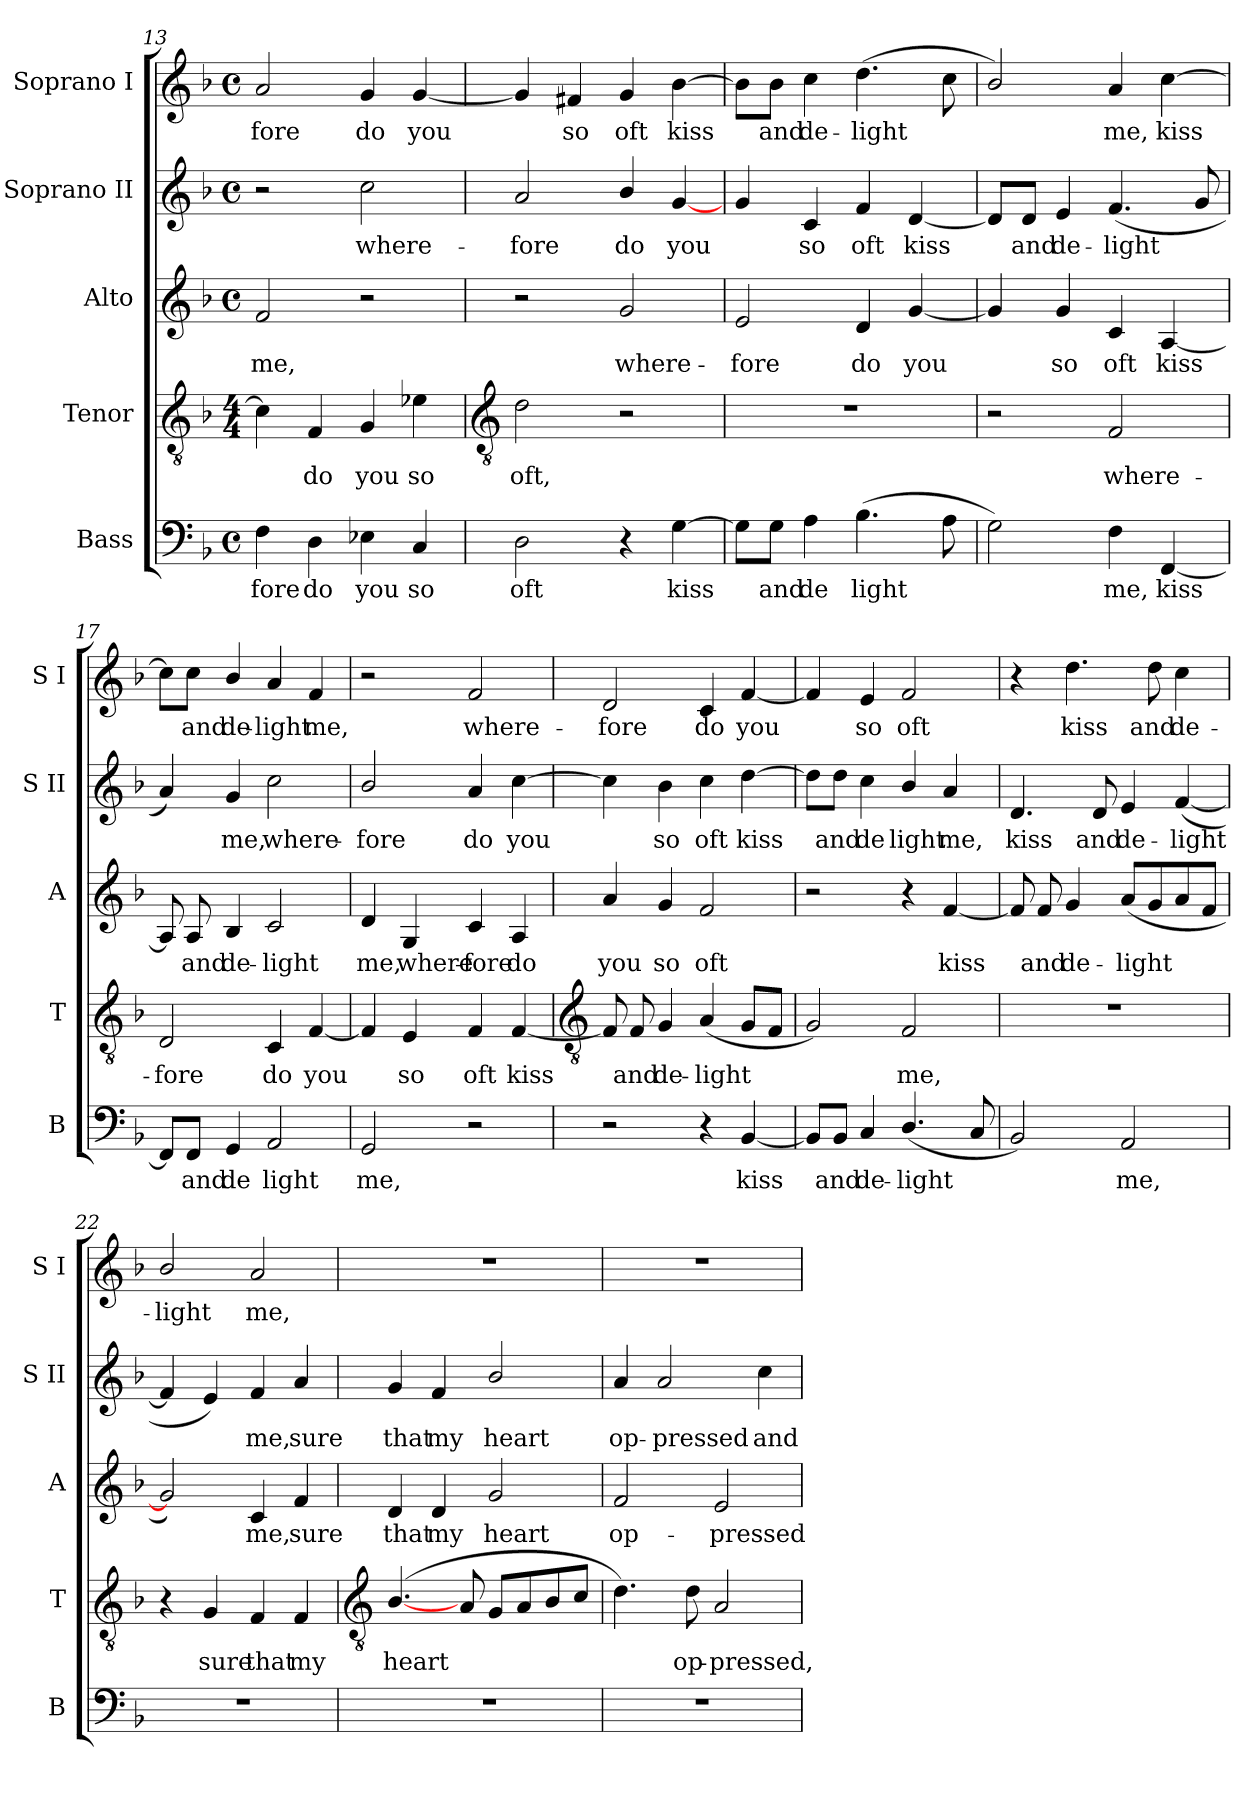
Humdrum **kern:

**kern	**text	**kern	**text	**kern	**text	**kern	**text	**kern	**text
*part5	*part5	*part4	*part4	*part3	*part3	*part2	*part2	*part1	*part1
*staff5	*staff5	*staff4	*staff4	*staff3	*staff3	*staff2	*staff2	*staff1	*staff1
*I"Bass	*	*I"Tenor	*	*I"Alto	*	*I"Soprano II	*	*I"Soprano I	*
*I'B	*	*I'T	*	*I'A	*	*I'S II	*	*I'S I	*
*clefF4	*	*clefGv2	*	*clefG2	*	*clefG2	*	*clefG2	*
*k[b-]	*	*k[b-]	*	*k[b-]	*	*k[b-]	*	*k[b-]	*
*F:	*	*F:	*	*F:	*	*F:	*	*F:	*
*M4/4	*	*M4/4	*	*M4/4	*	*M4/4	*	*M4/4	*
*met(c)	*	*	*	*met(c)	*	*met(c)	*	*met(c)	*
=13	=13	=13	=13	=13	=13	=13	=13	=13	=13
!	!LO:LY:b	!	!	!	!LO:LY:b	!	!	!	!LO:LY:b
4F	-fore	4c]	.	2f	me,	2r	.	2a	-fore
!	!LO:LY:b	!	!LO:LY:b	!	!	!	!	!	!
4D	do	4F	do	.	.	.	.	.	.
!	!LO:LY:b	!	!LO:LY:b	!	!	!	!LO:LY:b	!	!LO:LY:b
4E-X	you	4G	you	2r	.	2cc	where-	4g	do
!	!LO:LY:b	!	!LO:LY:b	!	!	!	!	!	!LO:LY:b
4C	so	4e-X	so	.	.	.	.	[4g	you
!!LO:LB:g=z
=14	=14	=14	=14	=14	=14	=14	=14	=14	=14
*	*	*clefGv2	*	*	*	*	*	*	*
!	!LO:LY:b	!	!LO:LY:b	!	!	!	!LO:LY:b	!	!
2D	oft	2d	oft,	2r	.	2a	-fore	4g]	.
!	!	!	!	!	!	!	!	!	!LO:LY:b
.	.	.	.	.	.	.	.	4f#X	so
!	!	!	!	!	!LO:LY:b	!	!LO:LY:b	!	!LO:LY:b
4r	.	2r	.	2g	where-	4b-/	do	4g	oft
!	!LO:LY:b	!	!	!	!	!	!LO:LY:b	!	!LO:LY:b
[4G	kiss	.	.	.	.	[4g	you	[4b-	kiss
=15	=15	=15	=15	=15	=15	=15	=15	=15	=15
!	!	!	!	!	!LO:LY:b	!	!	!	!
8G\L]	.	1r	.	2e	-fore	4g	.	8b-\L]	.
!	!LO:LY:b	!	!	!	!	!	!	!	!LO:LY:b
8G\J	and	.	.	.	.	.	.	8b-\J	and
!	!LO:LY:b	!	!	!	!	!	!LO:LY:b	!	!LO:LY:b
4A	de	.	.	.	.	4c	so	4cc	de-
!	!LO:LY:b	!	!	!	!LO:LY:b	!	!LO:LY:b	!	!LO:LY:b
(>4.B-	light	.	.	4d	do	4f	oft	(>4.dd	-light
!	!	!	!	!	!LO:LY:b	!	!LO:LY:b	!	!
.	.	.	.	[4g	you	[4d	kiss	.	.
8A	.	.	.	.	.	.	.	8cc	.
=16	=16	=16	=16	=16	=16	=16	=16	=16	=16
2G)	.	2r	.	4g]	.	8d/L]	.	2b-/)	.
!	!	!	!	!	!	!	!LO:LY:b	!	!
.	.	.	.	.	.	8d/J	and	.	.
!	!	!	!	!	!LO:LY:b	!	!LO:LY:b	!	!
.	.	.	.	4g	so	4e	de-	.	.
!	!LO:LY:b	!	!LO:LY:b	!	!LO:LY:b	!	!LO:LY:b	!	!LO:LY:b
4F	me,	2F	where-	4c	oft	(<4.f	-light	4a	me,
!	!LO:LY:b	!	!	!	!LO:LY:b	!	!	!	!LO:LY:b
[4FF	kiss	.	.	[4A	kiss	.	.	[4cc	kiss
.	.	.	.	.	.	8g	.	.	.
=17	=17	=17	=17	=17	=17	=17	=17	=17	=17
!	!	!	!LO:LY:b	!	!	!	!	!	!
8FF/L]	.	2D	-fore	8A]	.	4a)	.	8cc\L]	.
!	!LO:LY:b	!	!	!	!LO:LY:b	!	!	!	!LO:LY:b
8FF/J	and	.	.	8A	and	.	.	8cc\J	and
!	!LO:LY:b	!	!	!	!LO:LY:b	!	!LO:LY:b	!	!LO:LY:b
4GG	de	.	.	4B-	de-	4g	me,	4b-/	de-
!	!LO:LY:b	!	!LO:LY:b	!	!LO:LY:b	!	!LO:LY:b	!	!LO:LY:b
2AA	light	4C	do	2c	-light	2cc	where-	4a	-light
!	!	!	!LO:LY:b	!	!	!	!	!	!LO:LY:b
.	.	[4F	you	.	.	.	.	4f	me,
=18	=18	=18	=18	=18	=18	=18	=18	=18	=18
!	!LO:LY:b	!	!	!	!LO:LY:b	!	!LO:LY:b	!	!
2GG	me,	4F]	.	4d	me,	2b-/	-fore	2r	.
!	!	!	!LO:LY:b	!	!LO:LY:b	!	!	!	!
.	.	4E	so	4G	where-	.	.	.	.
!	!	!	!LO:LY:b	!	!LO:LY:b	!	!LO:LY:b	!	!LO:LY:b
2r	.	4F	oft	4c	-fore	4a	do	2f	where-
!	!	!	!LO:LY:b	!	!LO:LY:b	!	!LO:LY:b	!	!
.	.	[4F	kiss	4A	do	[4cc	you	.	.
!!LO:LB:g=z
=19	=19	=19	=19	=19	=19	=19	=19	=19	=19
*	*	*clefGv2	*	*	*	*	*	*	*
!	!	!	!	!	!LO:LY:b	!	!	!	!LO:LY:b
2r	.	8F]	.	4a	you	4cc]	.	2d	-fore
!	!	!	!LO:LY:b	!	!	!	!	!	!
.	.	8F	and	.	.	.	.	.	.
!	!	!	!LO:LY:b	!	!LO:LY:b	!	!LO:LY:b	!	!
.	.	4G	de-	4g	so	4b-	so	.	.
!	!	!	!LO:LY:b	!	!LO:LY:b	!	!LO:LY:b	!	!LO:LY:b
4r	.	(<4A	-light	2f	oft	4cc	oft	4c	do
!	!LO:LY:b	!	!	!	!	!	!LO:LY:b	!	!LO:LY:b
[4BB-	kiss	8GL	.	.	.	[4dd	kiss	[4f	you
.	.	8FJ	.	.	.	.	.	.	.
=20	=20	=20	=20	=20	=20	=20	=20	=20	=20
8BB-/L]	.	2G)	.	2r	.	8dd\L]	.	4f]	.
!	!LO:LY:b	!	!	!	!	!	!LO:LY:b	!	!
8BB-/J	and	.	.	.	.	8dd\J	and	.	.
!	!LO:LY:b	!	!	!	!	!	!LO:LY:b	!	!LO:LY:b
4C	de-	.	.	.	.	4cc	de	4e	so
!	!LO:LY:b	!	!LO:LY:b	!	!	!	!LO:LY:b	!	!LO:LY:b
(<4.D/	-light	2F	me,	4r	.	4b-/	light	2f	oft
!	!	!	!	!	!LO:LY:b	!	!LO:LY:b	!	!
.	.	.	.	[4f	kiss	4a	me,	.	.
8C	.	.	.	.	.	.	.	.	.
=21	=21	=21	=21	=21	=21	=21	=21	=21	=21
!	!	!	!	!	!	!	!LO:LY:b	!	!
2BB-)	.	1r	.	8f]	.	4.d	kiss	4r	.
!	!	!	!	!	!LO:LY:b	!	!	!	!
.	.	.	.	8f	and	.	.	.	.
!	!	!	!	!	!LO:LY:b	!	!	!	!LO:LY:b
.	.	.	.	4g	de-	.	.	4.dd	kiss
!	!	!	!	!	!	!	!LO:LY:b	!	!
.	.	.	.	.	.	8d	and	.	.
!	!LO:LY:b	!	!	!	!LO:LY:b	!	!LO:LY:b	!	!
2AA	me,	.	.	(<8aL	-light	4e	de-	.	.
!	!	!	!	!	!	!	!	!	!LO:LY:b
.	.	.	.	8g	.	.	.	8dd	and
!	!	!	!	!	!	!	!LO:LY:b	!	!LO:LY:b
.	.	.	.	8a	.	(<[4f	-light	4cc	de-
.	.	.	.	8fJ	.	.	.	.	.
=22	=22	=22	=22	=22	=22	=22	=22	=22	=22
!	!	!	!	!	!	!	!	!	!LO:LY:b
1r	.	4r	.	2g])	.	4f]	.	2b-/	-light
!	!	!	!LO:LY:b	!	!	!	!	!	!
.	.	4G	sure	.	.	4e)	.	.	.
!	!	!	!LO:LY:b	!	!LO:LY:b	!	!LO:LY:b	!	!LO:LY:b
.	.	4F	that	4c	me,	4f	me,	2a	me,
!	!	!	!LO:LY:b	!	!LO:LY:b	!	!LO:LY:b	!	!
.	.	4F	my	4f	sure	4a	sure	.	.
!!LO:LB:g=z
=23	=23	=23	=23	=23	=23	=23	=23	=23	=23
*	*	*clefGv2	*	*	*	*	*	*	*
!	!	!	!LO:LY:b	!	!LO:LY:b	!	!LO:LY:b	!	!
1r	.	(<[4.B-/	heart	4d	that	4g	that	1r	.
!	!	!	!	!	!LO:LY:b	!	!LO:LY:b	!	!
.	.	.	.	4d	my	4f	my	.	.
.	.	8A/	.	.	.	.	.	.	.
!	!	!	!	!	!LO:LY:b	!	!LO:LY:b	!	!
.	.	8G/L	.	2g	heart	2b-/	heart	.	.
.	.	8A/	.	.	.	.	.	.	.
.	.	8B-\	.	.	.	.	.	.	.
.	.	8c\J	.	.	.	.	.	.	.
=24	=24	=24	=24	=24	=24	=24	=24	=24	=24
!	!	!	!	!	!LO:LY:b	!	!LO:LY:b	!	!
1r	.	4.d)	.	2f	op-	4a	op-	1r	.
!	!	!	!	!	!	!	!LO:LY:b	!	!
.	.	.	.	.	.	2a	-pressed	.	.
!	!	!	!LO:LY:b	!	!	!	!	!	!
.	.	8d	op-	.	.	.	.	.	.
!	!	!	!LO:LY:b	!	!LO:LY:b	!	!	!	!
.	.	2A	-pressed,	2e	-pressed	.	.	.	.
!	!	!	!	!	!	!	!LO:LY:b	!	!
.	.	.	.	.	.	4cc	and	.	.
=	=	=	=	=	=	=	=	=	=
*-	*-	*-	*-	*-	*-	*-	*-	*-	*-
